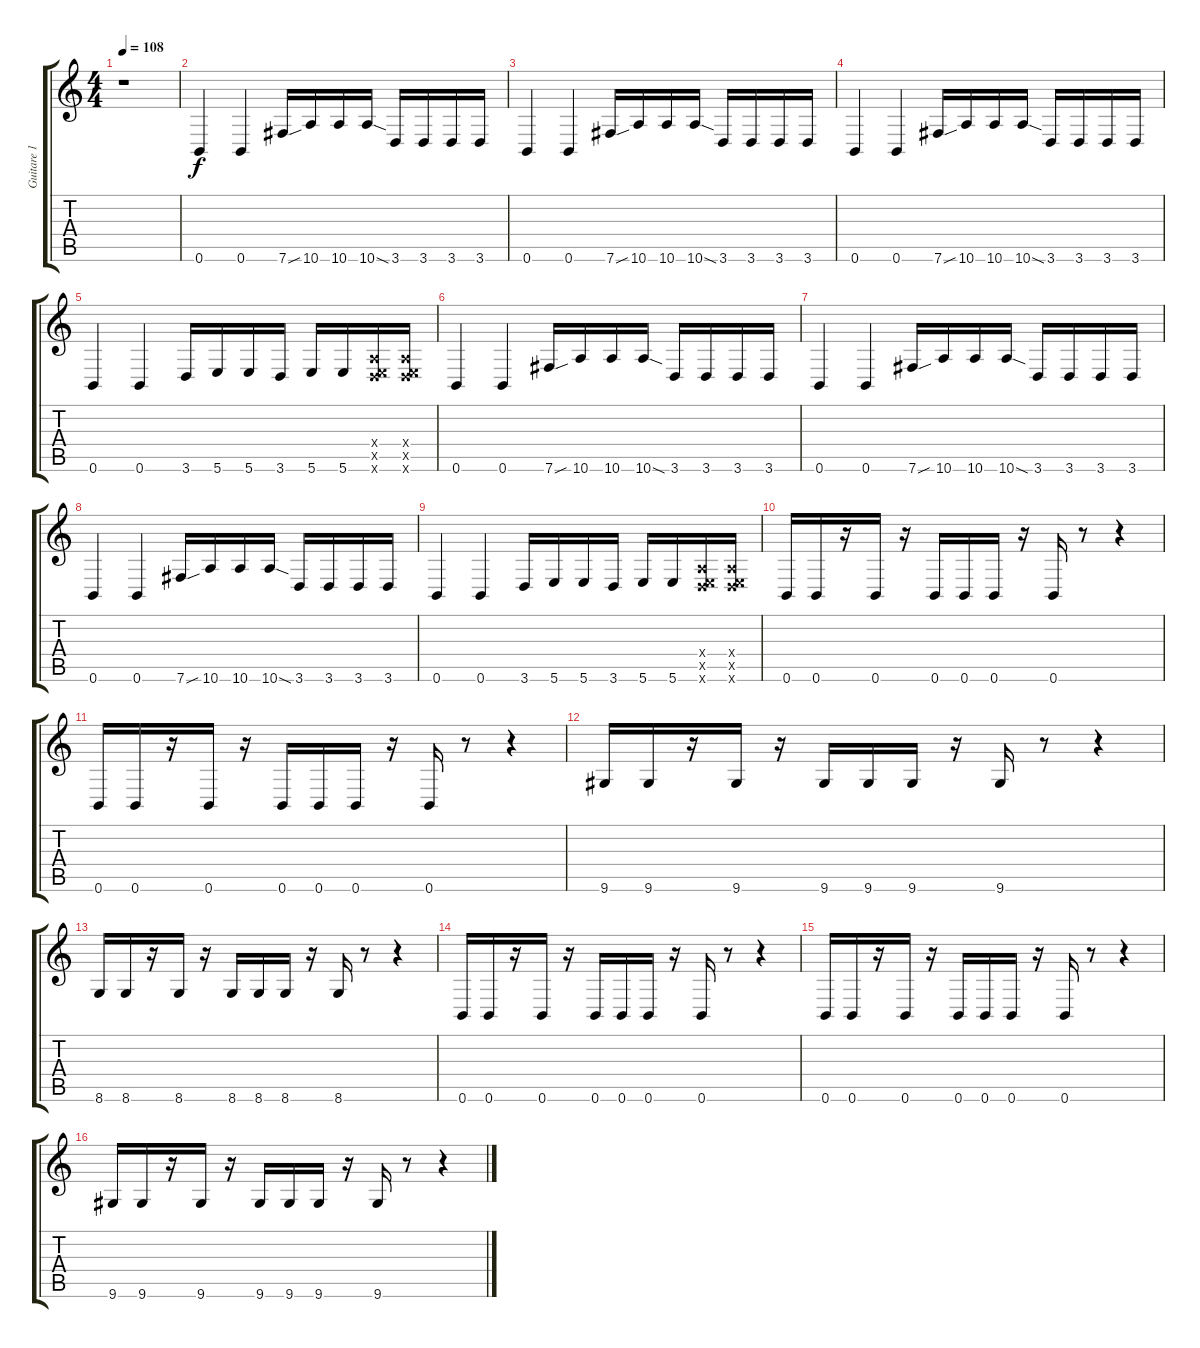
\track ("Guitare 1" "Guitare 1") {instrument distortionguitar}
\staff {score tabs}
\tuning (B3 Gb3 D3 A2 E2 B1) {hide}
\ts (4 4)
\tempo 108
\clef g2
\ks c
r.1{dy f instrument distortionguitar} |
0.6.4 0.6.4 7.6{sou}.16 10.6.16 10.6.16 10.6{sod}.16 3.6.16 3.6.16 3.6.16 3.6.16 |
0.6.4 0.6.4 7.6{sou}.16 10.6.16 10.6.16 10.6{sod}.16 3.6.16 3.6.16 3.6.16 3.6.16 |
0.6.4 0.6.4 7.6{sou}.16 10.6.16 10.6.16 10.6{sod}.16 3.6.16 3.6.16 3.6.16 3.6.16 |
0.6.4 0.6.4 3.6.16 5.6.16 5.6.16 3.6.16 5.6.16 5.6.16 (0.4{x} 0.5{x} 3.6{x}).16 (0.4{x} 0.5{x} 3.6{x}).16 |
0.6.4 0.6.4 7.6{sou}.16 10.6.16 10.6.16 10.6{sod}.16 3.6.16 3.6.16 3.6.16 3.6.16 |
0.6.4 0.6.4 7.6{sou}.16 10.6.16 10.6.16 10.6{sod}.16 3.6.16 3.6.16 3.6.16 3.6.16 |
0.6.4 0.6.4 7.6{sou}.16 10.6.16 10.6.16 10.6{sod}.16 3.6.16 3.6.16 3.6.16 3.6.16 |
0.6.4 0.6.4 3.6.16 5.6.16 5.6.16 3.6.16 5.6.16 5.6.16 (0.4{x} 0.5{x} 3.6{x}).16 (0.4{x} 0.5{x} 3.6{x}).16 |
0.6.16 0.6.16 r.16 0.6.16 r.16 0.6.16 0.6.16 0.6.16 r.16 0.6.16 r.8 r.4 |
0.6.16 0.6.16 r.16 0.6.16 r.16 0.6.16 0.6.16 0.6.16 r.16 0.6.16 r.8 r.4 |
9.6.16 9.6.16 r.16 9.6.16 r.16 9.6.16 9.6.16 9.6.16 r.16 9.6.16 r.8 r.4 |
8.6.16 8.6.16 r.16 8.6.16 r.16 8.6.16 8.6.16 8.6.16 r.16 8.6.16 r.8 r.4 |
0.6.16 0.6.16 r.16 0.6.16 r.16 0.6.16 0.6.16 0.6.16 r.16 0.6.16 r.8 r.4 |
0.6.16 0.6.16 r.16 0.6.16 r.16 0.6.16 0.6.16 0.6.16 r.16 0.6.16 r.8 r.4 |
9.6.16 9.6.16 r.16 9.6.16 r.16 9.6.16 9.6.16 9.6.16 r.16 9.6.16 r.8 r.4
